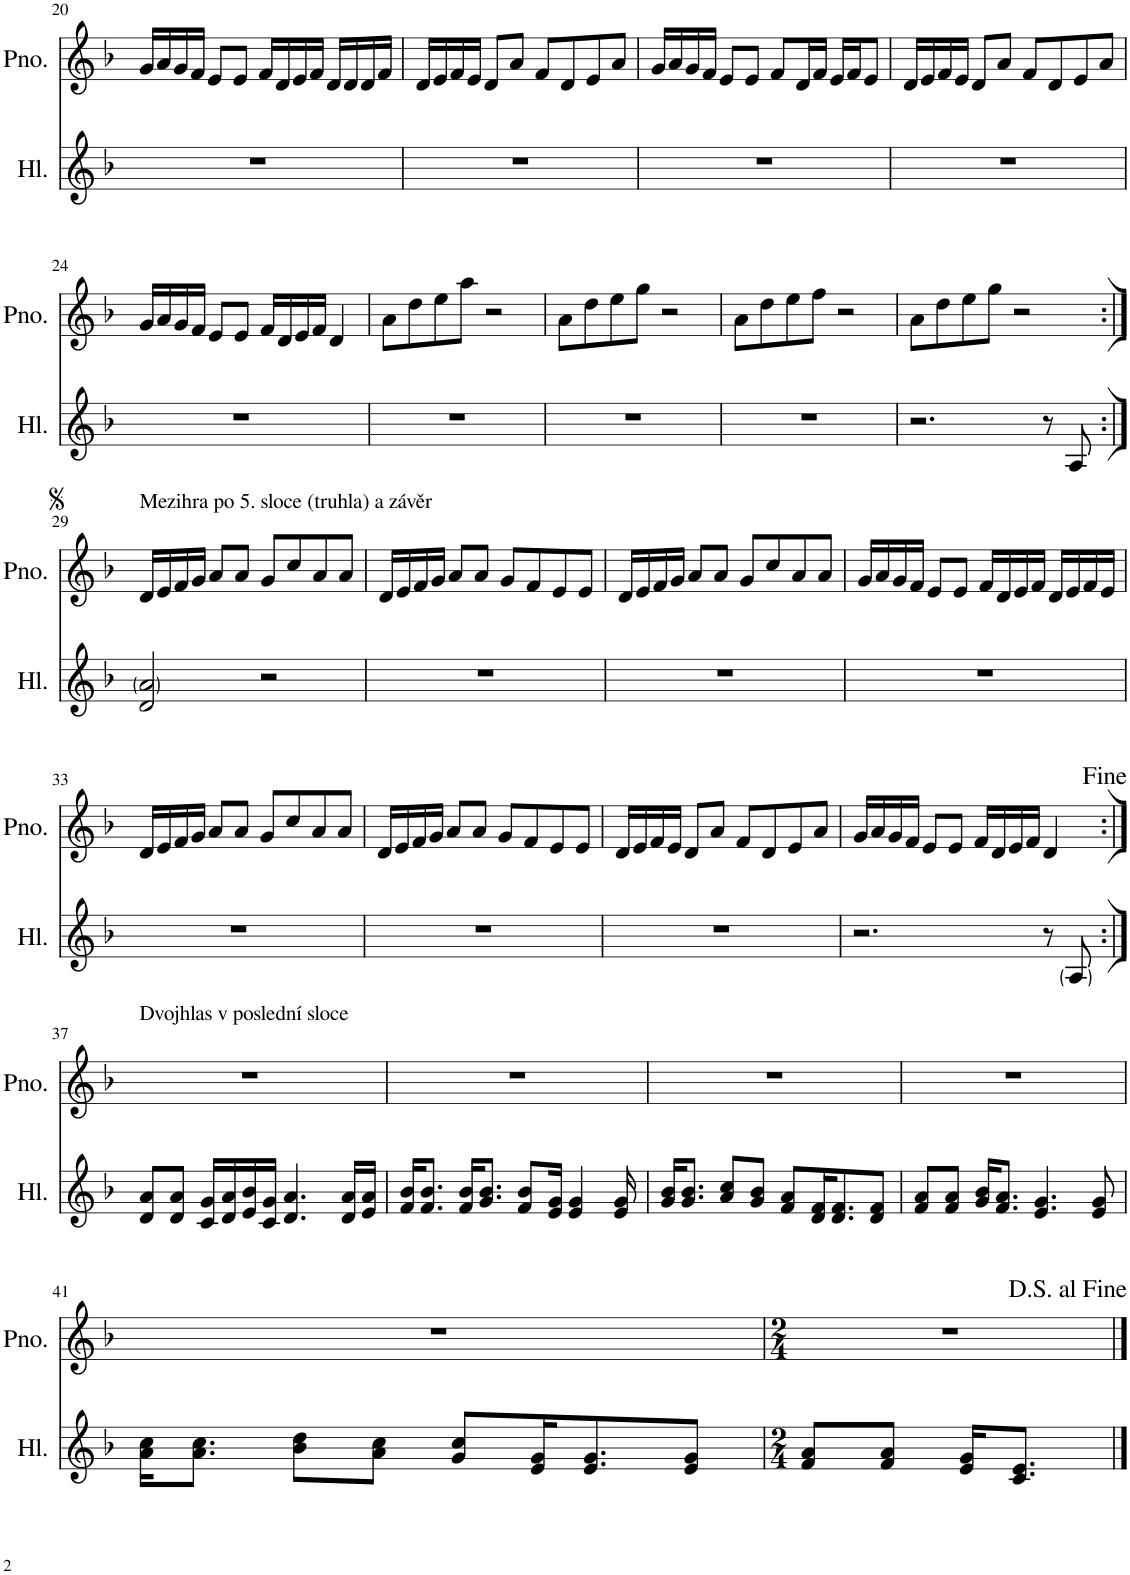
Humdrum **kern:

**kern	**kern
*part2	*part1
*staff2	*staff1
*I"Hlas	*I"Piano
*I'Hl.	*I'Pno.
!!LO:PB:g=z
*clefG2	*clefG2
*k[b-]	*k[b-]
*M4/4	*M4/4
=20	=20
1r	16g/LL
.	16a/
.	16g/
.	16f/JJ
.	8e/L
.	8e/J
.	16f/LL
.	16d/
.	16e/
.	16f/JJ
.	16d/LL
.	16d/
.	16d/
.	16f/JJ
=21	=21
1r	16d/LL
.	16e/
.	16f/
.	16e/JJ
.	8d/L
.	8a/J
.	8f/L
.	8d/
.	8e/
.	8a/J
=22	=22
1r	16g/LL
.	16a/
.	16g/
.	16f/JJ
.	8e/L
.	8e/J
.	8f/L
.	16d/L
.	16f/JJ
.	16e/LL
.	16f/J
.	8e/J
=23	=23
1r	16d/LL
.	16e/
.	16f/
.	16e/JJ
.	8d/L
.	8a/J
.	8f/L
.	8d/
.	8e/
.	8a/J
!!LO:LB:g=z
=24	=24
1r	16g/LL
.	16a/
.	16g/
.	16f/JJ
.	8e/L
.	8e/J
.	16f/LL
.	16d/
.	16e/
.	16f/JJ
.	4d/
=25	=25
1r	8a\L
.	8dd\
.	8ee\
.	8aa\J
.	2r
=26	=26
1r	8a\L
.	8dd\
.	8ee\
.	8gg\J
.	2r
=27	=27
1r	8a\L
.	8dd\
.	8ee\
.	8ff\J
.	2r
=28	=28
2.r	8a\L
.	8dd\
.	8ee\
.	8gg\J
.	2r
8r	.
8A/	.
!!LO:LB:g=z
=29:|!	=29:|!
!	!LO:TX:a:t=Mezihra po 5. sloce (truhla) a závěr
2d/ 2a/	16d/LL
.	16e/
.	16f/
.	16g/JJ
.	8a/L
.	8a/J
2r	8g/L
.	8cc/
.	8a/
.	8a/J
=30	=30
1r	16d/LL
.	16e/
.	16f/
.	16g/JJ
.	8a/L
.	8a/J
.	8g/L
.	8f/
.	8e/
.	8e/J
=31	=31
1r	16d/LL
.	16e/
.	16f/
.	16g/JJ
.	8a/L
.	8a/J
.	8g/L
.	8cc/
.	8a/
.	8a/J
=32	=32
1r	16g/LL
.	16a/
.	16g/
.	16f/JJ
.	8e/L
.	8e/J
.	16f/LL
.	16d/
.	16e/
.	16f/JJ
.	16d/LL
.	16e/
.	16f/
.	16e/JJ
!!LO:LB:g=z
=33	=33
1r	16d/LL
.	16e/
.	16f/
.	16g/JJ
.	8a/L
.	8a/J
.	8g/L
.	8cc/
.	8a/
.	8a/J
=34	=34
1r	16d/LL
.	16e/
.	16f/
.	16g/JJ
.	8a/L
.	8a/J
.	8g/L
.	8f/
.	8e/
.	8e/J
=35	=35
1r	16d/LL
.	16e/
.	16f/
.	16e/JJ
.	8d/L
.	8a/J
.	8f/L
.	8d/
.	8e/
.	8a/J
=36	=36
2.r	16g/LL
.	16a/
.	16g/
.	16f/JJ
.	8e/L
.	8e/J
.	16f/LL
.	16d/
.	16e/
.	16f/JJ
8r	4d/
8A/	.
!!LO:LB:g=z
=37:|!	=37:|!
!	!LO:TX:a:t=Dvojhlas v poslední sloce
8d/ 8a/L	1r
8d/ 8a/J	.
16c/ 16g/LL	.
16d/ 16a/	.
16e/ 16b-/	.
16c/ 16g/JJ	.
4.d/ 4.a/	.
16d/ 16a/LL	.
16e/ 16a/JJ	.
=38	=38
16f/ 16b-/KL	1r
8.f/ 8.b-/J	.
16f/ 16b-/KL	.
8.g/ 8.b-/J	.
8f/ 8b-/L	.
16e/ 16g/Jk	.
4e/ 4g/	.
16e/ 16g/	.
=39	=39
16g/ 16b-/KL	1r
8.g/ 8.b-/J	.
8a/ 8cc/L	.
8g/ 8b-/J	.
8f/ 8a/L	.
16d/ 16f/K	.
8.d/ 8.f/	.
8d/ 8f/J	.
=40	=40
8f/ 8a/L	1r
8f/ 8a/J	.
16g/ 16b-/KL	.
8.f/ 8.a/J	.
4.e/ 4.g/	.
8e/ 8g/	.
!!LO:LB:g=z
=41	=41
16a\ 16cc\KL	1r
8.a\ 8.cc\J	.
8b-\ 8dd\L	.
8a\ 8cc\J	.
8g/ 8cc/L	.
16e/ 16g/K	.
8.e/ 8.g/	.
8e/ 8g/J	.
=42	=42
*M2/4	*M2/4
8f/ 8a/L	2r
8f/ 8a/J	.
16e/ 16g/KL	.
8.c/ 8.e/J	.
==	==
*-	*-
